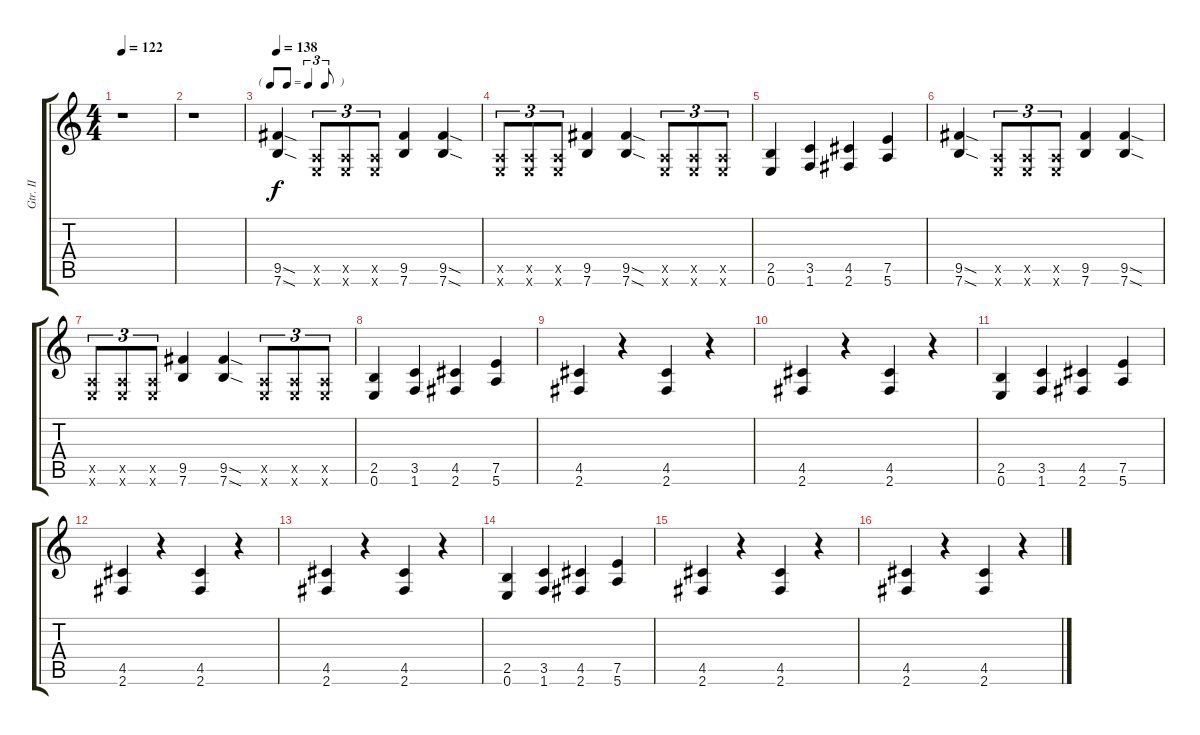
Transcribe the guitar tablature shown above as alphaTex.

\track ("Gtr. II" "Gtr. II") {instrument overdrivenguitar}
\staff {score tabs}
\tuning (E4 B3 G3 D3 A2 E2) {hide}
\ts (4 4)
\tempo 122
\clef g2
\ks c
r.1{dy f} |
r.1 |
\tf triplet8th
\tempo 138
(9.5{sod} 7.6{sod}).4 (0.5{x} 0.6{x}).8{tu (3 2)} (0.5{x} 0.6{x}).8{tu (3 2)} (0.5{x} 0.6{x}).8{tu (3 2)} (9.5 7.6).4 (9.5{sod} 7.6{sod}).4 |
(0.5{x} 0.6{x}).8{tu (3 2)} (0.5{x} 0.6{x}).8{tu (3 2)} (0.5{x} 0.6{x}).8{tu (3 2)} (9.5 7.6).4 (9.5{sod} 7.6{sod}).4 (0.5{x} 0.6{x}).8{tu (3 2)} (0.5{x} 0.6{x}).8{tu (3 2)} (0.5{x} 0.6{x}).8{tu (3 2)} |
(2.5 0.6).4 (3.5 1.6).4 (4.5 2.6).4 (7.5 5.6).4 |
(9.5{sod} 7.6{sod}).4 (0.5{x} 0.6{x}).8{tu (3 2)} (0.5{x} 0.6{x}).8{tu (3 2)} (0.5{x} 0.6{x}).8{tu (3 2)} (9.5 7.6).4 (9.5{sod} 7.6{sod}).4 |
(0.5{x} 0.6{x}).8{tu (3 2)} (0.5{x} 0.6{x}).8{tu (3 2)} (0.5{x} 0.6{x}).8{tu (3 2)} (9.5 7.6).4 (9.5{sod} 7.6{sod}).4 (0.5{x} 0.6{x}).8{tu (3 2)} (0.5{x} 0.6{x}).8{tu (3 2)} (0.5{x} 0.6{x}).8{tu (3 2)} |
(2.5 0.6).4 (3.5 1.6).4 (4.5 2.6).4 (7.5 5.6).4 |
(4.5 2.6).4 r.4 (4.5 2.6).4 r.4 |
(4.5 2.6).4 r.4 (4.5 2.6).4 r.4 |
(2.5 0.6).4 (3.5 1.6).4 (4.5 2.6).4 (7.5 5.6).4 |
(4.5 2.6).4 r.4 (4.5 2.6).4 r.4 |
(4.5 2.6).4 r.4 (4.5 2.6).4 r.4 |
(2.5 0.6).4 (3.5 1.6).4 (4.5 2.6).4 (7.5 5.6).4 |
(4.5 2.6).4 r.4 (4.5 2.6).4 r.4 |
(4.5 2.6).4 r.4 (4.5 2.6).4 r.4
